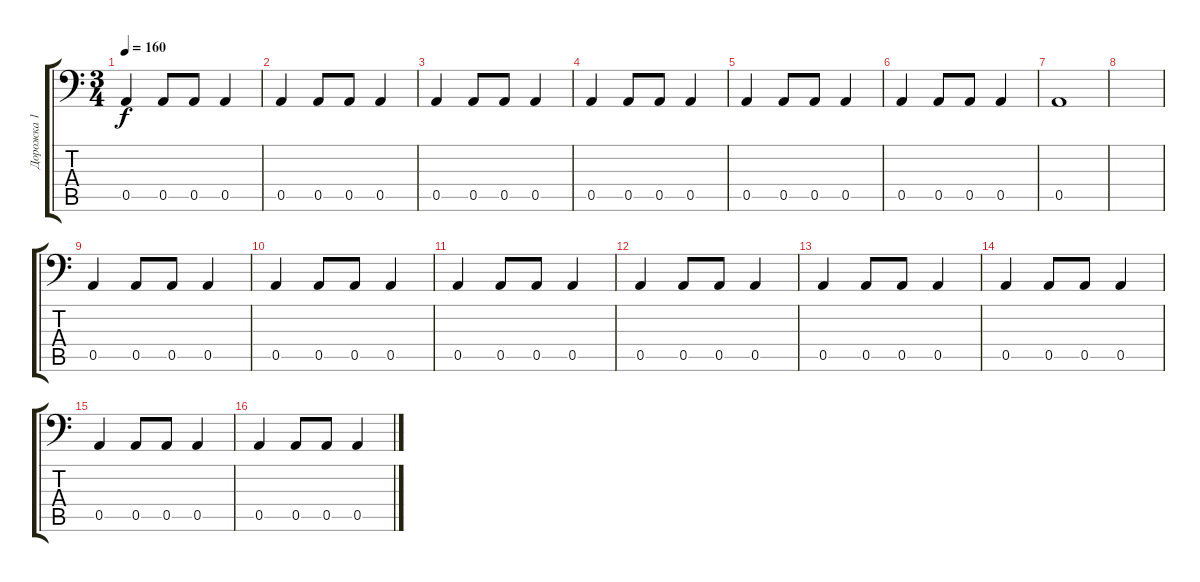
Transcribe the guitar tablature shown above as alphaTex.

\track ("Дорожка 1" "Дорожка 1") {instrument electricbassfinger}
\staff {score tabs}
\tuning (E3 B2 G2 D2 A1 E1) {hide}
\ts (3 4)
\tempo 160
\clef f4
\ks c
0.5.4{dy f} 0.5.8 0.5.8 0.5.4 |
0.5.4 0.5.8 0.5.8 0.5.4 |
0.5.4 0.5.8 0.5.8 0.5.4 |
0.5.4 0.5.8 0.5.8 0.5.4 |
0.5.4 0.5.8 0.5.8 0.5.4 |
0.5.4 0.5.8 0.5.8 0.5.4 |
0.5.1 |
|
0.5.4 0.5.8 0.5.8 0.5.4 |
0.5.4 0.5.8 0.5.8 0.5.4 |
0.5.4 0.5.8 0.5.8 0.5.4 |
0.5.4 0.5.8 0.5.8 0.5.4 |
0.5.4 0.5.8 0.5.8 0.5.4 |
0.5.4 0.5.8 0.5.8 0.5.4 |
0.5.4 0.5.8 0.5.8 0.5.4 |
0.5.4 0.5.8 0.5.8 0.5.4
